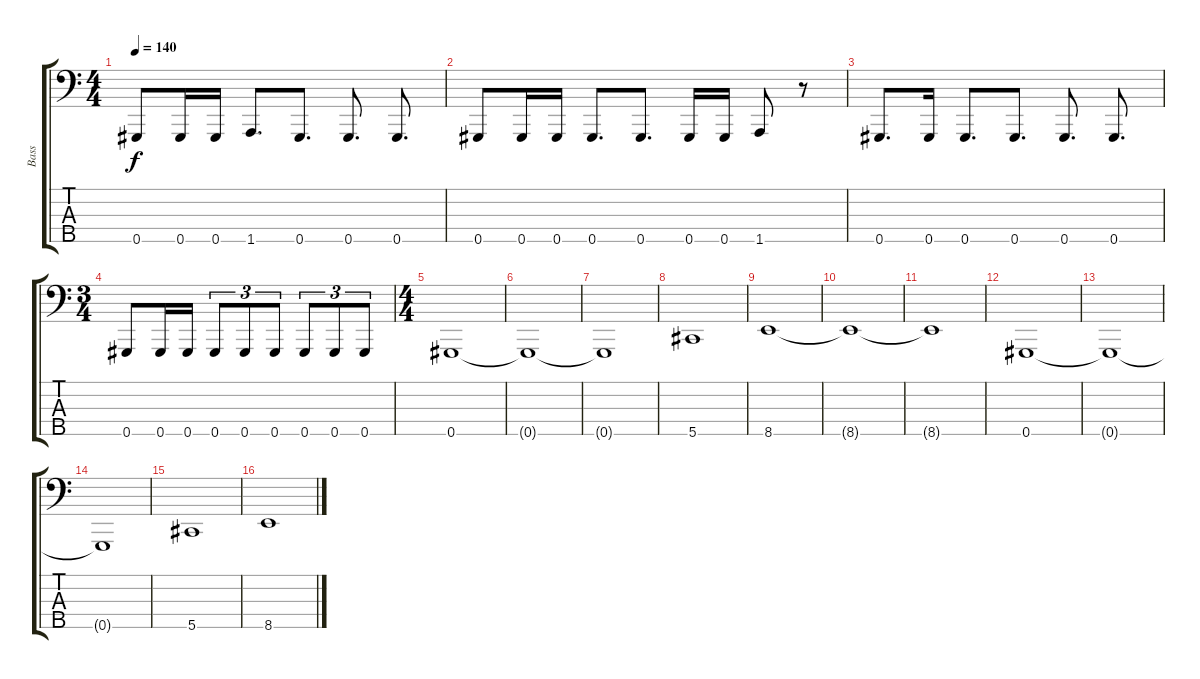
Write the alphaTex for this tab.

\track ("Bass" "Bass") {instrument electricbasspick}
\staff {score tabs}
\tuning (Gb2 Db2 Ab1 Eb1 Ab0) {hide}
\ts (4 4)
\tempo 140
\clef f4
\ks c
0.5.8{dy f} 0.5.16 0.5.16 1.5.8{d} 0.5.8{d} 0.5.8{d} 0.5.8{d} |
0.5.8 0.5.16 0.5.16 0.5.8{d} 0.5.8{d} 0.5.16 0.5.16 1.5.8 r.8 |
0.5.8{d} 0.5.16 0.5.8{d} 0.5.8{d} 0.5.8{d} 0.5.8{d} |
\ts (3 4)
0.5.8 0.5.16 0.5.16 0.5.8{tu (3 2)} 0.5.8{tu (3 2)} 0.5.8{tu (3 2)} 0.5.8{tu (3 2)} 0.5.8{tu (3 2)} 0.5.8{tu (3 2)} |
\ts (4 4)
0.5.1 |
0.5{t}.1 |
0.5{t}.1 |
5.5.1 |
8.5.1 |
8.5{t}.1 |
8.5{t}.1 |
0.5.1 |
0.5{t}.1 |
0.5{t}.1 |
5.5.1 |
8.5.1
